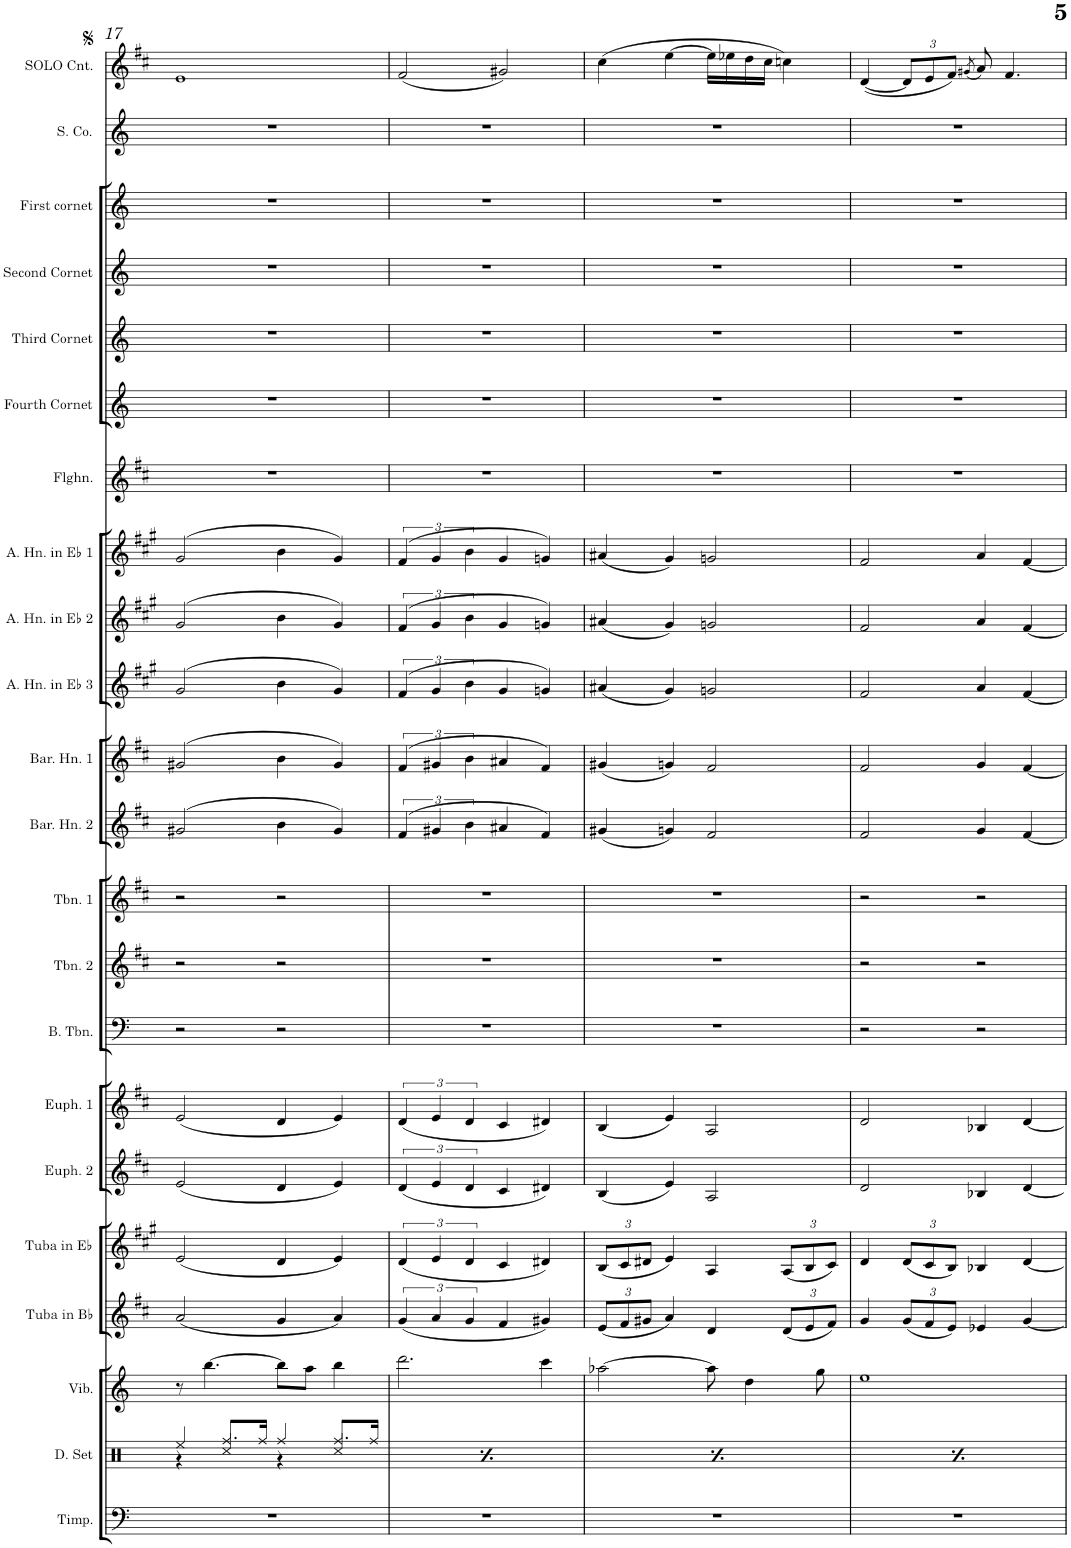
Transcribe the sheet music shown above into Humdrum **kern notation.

**kern	**kern	**kern	**kern	**kern	**kern	**kern	**kern	**kern	**kern	**kern	**kern	**kern	**kern	**kern	**kern	**kern	**kern	**kern	**kern	**kern	**kern
*part22	*part21	*part20	*part19	*part18	*part17	*part16	*part15	*part14	*part13	*part12	*part11	*part10	*part9	*part8	*part7	*part6	*part5	*part4	*part3	*part2	*part1
*staff22	*staff21	*staff20	*staff19	*staff18	*staff17	*staff16	*staff15	*staff14	*staff13	*staff12	*staff11	*staff10	*staff9	*staff8	*staff7	*staff6	*staff5	*staff4	*staff3	*staff2	*staff1
*I"Timpani	*I"Drumset	*I"Vibraphone	*I"Tuba in Bb	*I"Tuba in Eb	*I"Euphonium 2	*I"Euphonium 1	*I"Bass Trombone	*I"Trombone 2	*I"Trombone 1	*I"Baritone Horn 2	*I"Baritone Horn 1	*I"Alto Horn in Eb 3	*I"Alto Horn in Eb 2	*I"Alto Horn in Eb 1	*I"Flugelhorn	*I"Fourth Cornet	*I"Third Cornet	*I"Second Cornet	*I"First Cornet	*I"Soprano Cornet	*I"SOLO Cornet
*I'Timp.	*I'D. Set	*I'Vib.	*I'Tuba in Bb	*I'Tuba in Eb	*I'Euph. 2	*I'Euph. 1	*I'B. Tbn.	*I'Tbn. 2	*I'Tbn. 1	*I'Bar. Hn. 2	*I'Bar. Hn. 1	*I'A. Hn. in Eb 3	*I'A. Hn. in Eb 2	*I'A. Hn. in Eb 1	*I'Flghn.	*I'Fourth Cornet	*I'Third Cornet	*I'Second Cornet	*I'First cornet	*I'S. Co.	*I'SOLO Cnt.
!!LO:PB:g=z
*clefF4	*clefX	*clefG2	*clefG2	*clefG2	*clefG2	*clefG2	*clefF4	*clefG2	*clefG2	*clefG2	*clefG2	*clefG2	*clefG2	*clefG2	*clefG2	*clefG2	*clefG2	*clefG2	*clefG2	*clefG2	*clefG2
*	*	*	*Trd15c26	*Trd12c21	*Trd8c14	*Trd8c14	*	*Trd8c14	*Trd8c14	*Trd8c14	*Trd8c14	*Trd5c9	*Trd5c9	*Trd5c9	*Trd1c2	*Trd1c2	*Trd1c2	*Trd1c2	*Trd1c2	*Trd1c2	*Trd1c2
*k[]	*k[]	*k[]	*k[f#c#]	*k[f#c#g#]	*k[f#c#]	*k[f#c#]	*k[]	*k[f#c#]	*k[f#c#]	*k[f#c#]	*k[f#c#]	*k[f#c#g#]	*k[f#c#g#]	*k[f#c#g#]	*k[f#c#]	*k[]	*k[]	*k[]	*k[]	*k[]	*k[f#c#]
*M4/4	*M4/4	*M4/4	*M4/4	*M4/4	*M4/4	*M4/4	*M4/4	*M4/4	*M4/4	*M4/4	*M4/4	*M4/4	*M4/4	*M4/4	*M4/4	*M4/4	*M4/4	*M4/4	*M4/4	*M4/4	*M4/4
=17	=17	=17	=17	=17	=17	=17	=17	=17	=17	=17	=17	=17	=17	=17	=17	=17	=17	=17	=17	=17	=17
*	*^	*	*	*	*	*	*	*	*	*	*	*	*	*	*	*	*	*	*	*	*
1r	4Ree/	4r	8r	(2a/	(2e/	(2e/	(2e/	2r	2r	2r	(2g#X/	(2g#X/	(2g#/	(2g#/	(2g#/	1r	1r	1r	1r	1r	1r	1e
.	.	.	[4.bb\	.	.	.	.	.	.	.	.	.	.	.	.	.	.	.	.	.	.	.
.	8.Rff/L	4Rcc/	.	.	.	.	.	.	.	.	.	.	.	.	.	.	.	.	.	.	.	.
.	16Rff/Jk	.	.	.	.	.	.	.	.	.	.	.	.	.	.	.	.	.	.	.	.	.
.	4Rff/	4r	8bb\L]	4g/	4d/	4d/	4d/	2r	2r	2r	4b\	4b\	4b\	4b\	4b\	.	.	.	.	.	.	.
.	.	.	8aa\J	.	.	.	.	.	.	.	.	.	.	.	.	.	.	.	.	.	.	.
.	8.Rff/L	4Rcc/	4bb\	4a/)	4e/)	4e/)	4e/)	.	.	.	4g#/)	4g#/)	4g#/)	4g#/)	4g#/)	.	.	.	.	.	.	.
.	16Rff/Jk	.	.	.	.	.	.	.	.	.	.	.	.	.	.	.	.	.	.	.	.	.
=18	=18	=18	=18	=18	=18	=18	=18	=18	=18	=18	=18	=18	=18	=18	=18	=18	=18	=18	=18	=18	=18	=18
1r	4Ree/	4r	2.ddd\	(6g/	(6d/	(6d/	(6d/	1r	1r	1r	(6f#/	(6f#/	(6f#/	(6f#/	(6f#/	1r	1r	1r	1r	1r	1r	(2f#/
.	.	.	.	6a/	6e/	6e/	6e/	.	.	.	6g#X/	6g#X/	6g#/	6g#/	6g#/	.	.	.	.	.	.	.
.	8.Rff/L	4Rcc/	.	.	.	.	.	.	.	.	.	.	.	.	.	.	.	.	.	.	.	.
.	.	.	.	6g/	6d/	6d/	6d/	.	.	.	6b\	6b\	6b\	6b\	6b\	.	.	.	.	.	.	.
.	16Rff/Jk	.	.	.	.	.	.	.	.	.	.	.	.	.	.	.	.	.	.	.	.	.
.	4Rff/	4r	.	4f#/	4c#/	4c#/	4c#/	.	.	.	4a#X/	4a#X/	4g#/	4g#/	4g#/	.	.	.	.	.	.	2g#X/)
.	8.Rff/L	4Rcc/	4ccc\	4g#X/)	4d#X/)	4d#X/)	4d#X/)	.	.	.	4f#/)	4f#/)	4gn/)	4gn/)	4gn/)	.	.	.	.	.	.	.
.	16Rff/Jk	.	.	.	.	.	.	.	.	.	.	.	.	.	.	.	.	.	.	.	.	.
=19	=19	=19	=19	=19	=19	=19	=19	=19	=19	=19	=19	=19	=19	=19	=19	=19	=19	=19	=19	=19	=19	=19
*	*	*	*	*Xbrackettup	*Xbrackettup	*	*	*	*	*	*	*	*	*	*	*	*	*	*	*	*	*
1r	4Ree/	4r	[2aa-X\	(12e/L	(12B/L	(4B/	(4B/	1r	1r	1r	(4g#X/	(4g#X/	(4a#X/	(4a#X/	(4a#X/	1r	1r	1r	1r	1r	1r	(4cc#\
.	.	.	.	12f#/	12c#/	.	.	.	.	.	.	.	.	.	.	.	.	.	.	.	.	.
.	.	.	.	12g#X/J	12d#X/J	.	.	.	.	.	.	.	.	.	.	.	.	.	.	.	.	.
.	8.Rff/L	4Rcc/	.	4a/)	4e/)	4e/)	4e/)	.	.	.	4gn/)	4gn/)	4g#/)	4g#/)	4g#/)	.	.	.	.	.	.	[4ee\
.	16Rff/Jk	.	.	.	.	.	.	.	.	.	.	.	.	.	.	.	.	.	.	.	.	.
.	4Rff/	4r	8aa-\]	4d/	4A/	2A/	2A/	.	.	.	2f#/	2f#/	2gn/	2gn/	2gn/	.	.	.	.	.	.	16ee\LL]
.	.	.	.	.	.	.	.	.	.	.	.	.	.	.	.	.	.	.	.	.	.	16ee-X\
.	.	.	4dd\	.	.	.	.	.	.	.	.	.	.	.	.	.	.	.	.	.	.	16dd\
.	.	.	.	.	.	.	.	.	.	.	.	.	.	.	.	.	.	.	.	.	.	16cc#\JJ)
.	8.Rff/L	4Rcc/	.	(12d/L	(12A/L	.	.	.	.	.	.	.	.	.	.	.	.	.	.	.	.	4ccn\
.	.	.	.	12e/	12B/	.	.	.	.	.	.	.	.	.	.	.	.	.	.	.	.	.
.	.	.	8gg\	.	.	.	.	.	.	.	.	.	.	.	.	.	.	.	.	.	.	.
.	.	.	.	12f#/J)	12c#/J)	.	.	.	.	.	.	.	.	.	.	.	.	.	.	.	.	.
.	16Rff/Jk	.	.	.	.	.	.	.	.	.	.	.	.	.	.	.	.	.	.	.	.	.
=20	=20	=20	=20	=20	=20	=20	=20	=20	=20	=20	=20	=20	=20	=20	=20	=20	=20	=20	=20	=20	=20	=20
1r	4Ree/	4r	1ee	4g/	4d/	2d/	2d/	2r	2r	2r	2f#/	2f#/	2f#/	2f#/	2f#/	1r	1r	1r	1r	1r	1r	([4d/
*	*	*	*	*	*	*	*	*	*	*	*	*	*	*	*	*	*	*	*	*	*	*Xbrackettup
.	8.Rff/L	4Rcc/	.	(12g/L	(12d/L	.	.	.	.	.	.	.	.	.	.	.	.	.	.	.	.	12d/L]
.	.	.	.	12f#/	12c#/	.	.	.	.	.	.	.	.	.	.	.	.	.	.	.	.	12e/
.	.	.	.	12e/J)	12B/J)	.	.	.	.	.	.	.	.	.	.	.	.	.	.	.	.	12f#/J)
.	16Rff/Jk	.	.	.	.	.	.	.	.	.	.	.	.	.	.	.	.	.	.	.	.	.
.	.	.	.	.	.	.	.	.	.	.	.	.	.	.	.	.	.	.	.	.	.	(8qg#X/
.	4Rff/	4r	.	4e-X/	4B-X/	4B-X/	4B-X/	2r	2r	2r	4g/	4g/	4a/	4a/	4a/	.	.	.	.	.	.	8a/)
.	.	.	.	.	.	.	.	.	.	.	.	.	.	.	.	.	.	.	.	.	.	4.f#/
.	8.Rff/L	4Rcc/	.	[4g/	[4d/	[4d/	[4d/	.	.	.	[4f#/	[4f#/	[4f#/	[4f#/	[4f#/	.	.	.	.	.	.	.
.	16Rff/Jk	.	.	.	.	.	.	.	.	.	.	.	.	.	.	.	.	.	.	.	.	.
*	*v	*v	*	*	*	*	*	*	*	*	*	*	*	*	*	*	*	*	*	*	*	*
=	=	=	=	=	=	=	=	=	=	=	=	=	=	=	=	=	=	=	=	=	=
*-	*-	*-	*-	*-	*-	*-	*-	*-	*-	*-	*-	*-	*-	*-	*-	*-	*-	*-	*-	*-	*-
